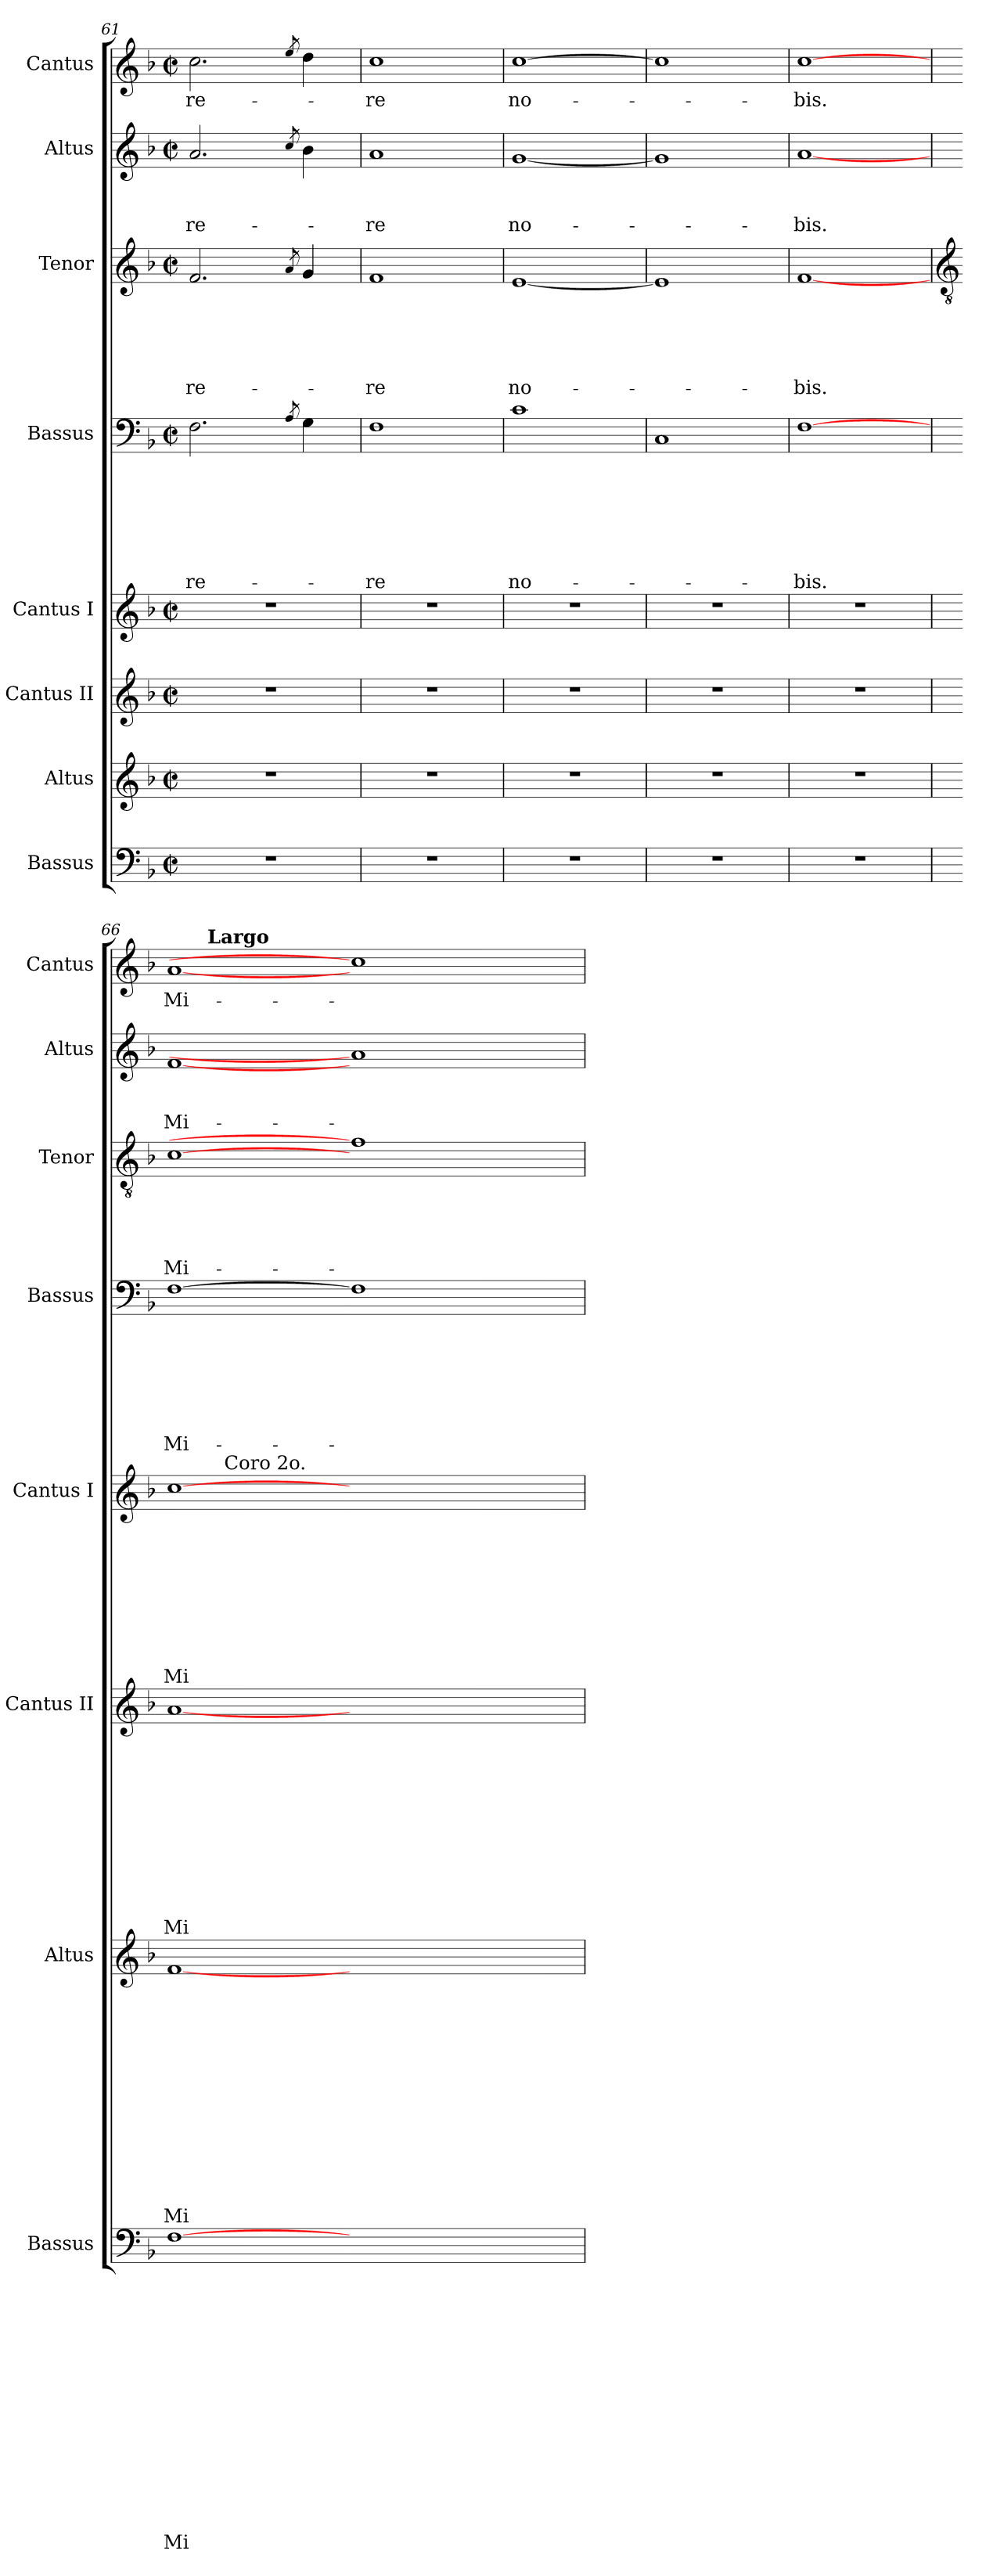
**kern	**text	**text	**text	**text	**text	**text	**text	**text	**text	**text	**text	**text	**text	**text	**text	**kern	**text	**text	**text	**text	**text	**text	**text	**text	**text	**text	**text	**text	**text	**kern	**text	**text	**text	**text	**text	**text	**text	**text	**text	**text	**text	**kern	**text	**text	**text	**text	**text	**text	**text	**text	**text	**kern	**text	**text	**text	**text	**text	**text	**text	**kern	**text	**text	**text	**text	**text	**kern	**text	**text	**text	**kern	**text
*part8	*part8	*part8	*part8	*part8	*part8	*part8	*part8	*part8	*part8	*part8	*part8	*part8	*part8	*part8	*part8	*part7	*part7	*part7	*part7	*part7	*part7	*part7	*part7	*part7	*part7	*part7	*part7	*part7	*part7	*part6	*part6	*part6	*part6	*part6	*part6	*part6	*part6	*part6	*part6	*part6	*part6	*part5	*part5	*part5	*part5	*part5	*part5	*part5	*part5	*part5	*part5	*part4	*part4	*part4	*part4	*part4	*part4	*part4	*part4	*part3	*part3	*part3	*part3	*part3	*part3	*part2	*part2	*part2	*part2	*part1	*part1
*staff8	*staff8	*staff8	*staff8	*staff8	*staff8	*staff8	*staff8	*staff8	*staff8	*staff8	*staff8	*staff8	*staff8	*staff8	*staff8	*staff7	*staff7	*staff7	*staff7	*staff7	*staff7	*staff7	*staff7	*staff7	*staff7	*staff7	*staff7	*staff7	*staff7	*staff6	*staff6	*staff6	*staff6	*staff6	*staff6	*staff6	*staff6	*staff6	*staff6	*staff6	*staff6	*staff5	*staff5	*staff5	*staff5	*staff5	*staff5	*staff5	*staff5	*staff5	*staff5	*staff4	*staff4	*staff4	*staff4	*staff4	*staff4	*staff4	*staff4	*staff3	*staff3	*staff3	*staff3	*staff3	*staff3	*staff2	*staff2	*staff2	*staff2	*staff1	*staff1
*I"Bassus	*	*	*	*	*	*	*	*	*	*	*	*	*	*	*	*I"Altus	*	*	*	*	*	*	*	*	*	*	*	*	*	*I"Cantus II	*	*	*	*	*	*	*	*	*	*	*	*I"Cantus I	*	*	*	*	*	*	*	*	*	*I"Bassus	*	*	*	*	*	*	*	*I"Tenor	*	*	*	*	*	*I"Altus	*	*	*	*I"Cantus	*
*I'Bassus	*	*	*	*	*	*	*	*	*	*	*	*	*	*	*	*I'Altus	*	*	*	*	*	*	*	*	*	*	*	*	*	*I'Cantus II	*	*	*	*	*	*	*	*	*	*	*	*I'Cantus I	*	*	*	*	*	*	*	*	*	*I'Bassus	*	*	*	*	*	*	*	*I'Tenor	*	*	*	*	*	*I'Altus	*	*	*	*I'Cantus	*
*clefF4	*	*	*	*	*	*	*	*	*	*	*	*	*	*	*	*clefG2	*	*	*	*	*	*	*	*	*	*	*	*	*	*clefG2	*	*	*	*	*	*	*	*	*	*	*	*clefG2	*	*	*	*	*	*	*	*	*	*clefF4	*	*	*	*	*	*	*	*clefG2	*	*	*	*	*	*clefG2	*	*	*	*clefG2	*
*k[b-]	*	*	*	*	*	*	*	*	*	*	*	*	*	*	*	*k[b-]	*	*	*	*	*	*	*	*	*	*	*	*	*	*k[b-]	*	*	*	*	*	*	*	*	*	*	*	*k[b-]	*	*	*	*	*	*	*	*	*	*k[b-]	*	*	*	*	*	*	*	*k[b-]	*	*	*	*	*	*k[b-]	*	*	*	*k[b-]	*
*F:	*	*	*	*	*	*	*	*	*	*	*	*	*	*	*	*F:	*	*	*	*	*	*	*	*	*	*	*	*	*	*F:	*	*	*	*	*	*	*	*	*	*	*	*F:	*	*	*	*	*	*	*	*	*	*F:	*	*	*	*	*	*	*	*F:	*	*	*	*	*	*F:	*	*	*	*F:	*
*M2/2	*	*	*	*	*	*	*	*	*	*	*	*	*	*	*	*M2/2	*	*	*	*	*	*	*	*	*	*	*	*	*	*M2/2	*	*	*	*	*	*	*	*	*	*	*	*M2/2	*	*	*	*	*	*	*	*	*	*M2/2	*	*	*	*	*	*	*	*M2/2	*	*	*	*	*	*M2/2	*	*	*	*M2/2	*
*met(c|)	*	*	*	*	*	*	*	*	*	*	*	*	*	*	*	*met(c|)	*	*	*	*	*	*	*	*	*	*	*	*	*	*met(c|)	*	*	*	*	*	*	*	*	*	*	*	*met(c|)	*	*	*	*	*	*	*	*	*	*met(c|)	*	*	*	*	*	*	*	*met(c|)	*	*	*	*	*	*met(c|)	*	*	*	*met(c|)	*
=61	=61	=61	=61	=61	=61	=61	=61	=61	=61	=61	=61	=61	=61	=61	=61	=61	=61	=61	=61	=61	=61	=61	=61	=61	=61	=61	=61	=61	=61	=61	=61	=61	=61	=61	=61	=61	=61	=61	=61	=61	=61	=61	=61	=61	=61	=61	=61	=61	=61	=61	=61	=61	=61	=61	=61	=61	=61	=61	=61	=61	=61	=61	=61	=61	=61	=61	=61	=61	=61	=61	=61
!	!	!	!	!	!	!	!	!	!	!	!	!	!	!	!	!	!	!	!	!	!	!	!	!	!	!	!	!	!	!	!	!	!	!	!	!	!	!	!	!	!	!	!	!	!	!	!	!	!	!	!	!	!	!	!	!	!	!	!LO:LY:b	!	!	!	!	!	!LO:LY:b	!	!	!	!LO:LY:a	!	!LO:LY:b
1r	.	.	.	.	.	.	.	.	.	.	.	.	.	.	.	1r	.	.	.	.	.	.	.	.	.	.	.	.	.	1r	.	.	.	.	.	.	.	.	.	.	.	1r	.	.	.	.	.	.	.	.	.	2.F\	.	.	.	.	.	.	-re-	2.f/	.	.	.	.	-re-	2.a/	.	.	-re-	2.cc\	-re-
.	.	.	.	.	.	.	.	.	.	.	.	.	.	.	.	.	.	.	.	.	.	.	.	.	.	.	.	.	.	.	.	.	.	.	.	.	.	.	.	.	.	.	.	.	.	.	.	.	.	.	.	8qA/	.	.	.	.	.	.	.	8qa/	.	.	.	.	.	8qcc/	.	.	.	8qee/	.
.	.	.	.	.	.	.	.	.	.	.	.	.	.	.	.	.	.	.	.	.	.	.	.	.	.	.	.	.	.	.	.	.	.	.	.	.	.	.	.	.	.	.	.	.	.	.	.	.	.	.	.	4G\	.	.	.	.	.	.	.	4g/	.	.	.	.	.	4b-\	.	.	.	4dd\	.
=62	=62	=62	=62	=62	=62	=62	=62	=62	=62	=62	=62	=62	=62	=62	=62	=62	=62	=62	=62	=62	=62	=62	=62	=62	=62	=62	=62	=62	=62	=62	=62	=62	=62	=62	=62	=62	=62	=62	=62	=62	=62	=62	=62	=62	=62	=62	=62	=62	=62	=62	=62	=62	=62	=62	=62	=62	=62	=62	=62	=62	=62	=62	=62	=62	=62	=62	=62	=62	=62	=62	=62
!	!	!	!	!	!	!	!	!	!	!	!	!	!	!	!	!	!	!	!	!	!	!	!	!	!	!	!	!	!	!	!	!	!	!	!	!	!	!	!	!	!	!	!	!	!	!	!	!	!	!	!	!	!	!	!	!	!	!	!LO:LY:b	!	!	!	!	!	!LO:LY:b	!	!	!	!LO:LY:a	!	!LO:LY:b
1r	.	.	.	.	.	.	.	.	.	.	.	.	.	.	.	1r	.	.	.	.	.	.	.	.	.	.	.	.	.	1r	.	.	.	.	.	.	.	.	.	.	.	1r	.	.	.	.	.	.	.	.	.	1F	.	.	.	.	.	.	-re	1f	.	.	.	.	-re	1a	.	.	-re	1cc	-re
=63	=63	=63	=63	=63	=63	=63	=63	=63	=63	=63	=63	=63	=63	=63	=63	=63	=63	=63	=63	=63	=63	=63	=63	=63	=63	=63	=63	=63	=63	=63	=63	=63	=63	=63	=63	=63	=63	=63	=63	=63	=63	=63	=63	=63	=63	=63	=63	=63	=63	=63	=63	=63	=63	=63	=63	=63	=63	=63	=63	=63	=63	=63	=63	=63	=63	=63	=63	=63	=63	=63	=63
!	!	!	!	!	!	!	!	!	!	!	!	!	!	!	!	!	!	!	!	!	!	!	!	!	!	!	!	!	!	!	!	!	!	!	!	!	!	!	!	!	!	!	!	!	!	!	!	!	!	!	!	!	!	!	!	!	!	!	!LO:LY:b	!	!	!	!	!	!LO:LY:b	!	!	!	!LO:LY:a	!	!LO:LY:b
1r	.	.	.	.	.	.	.	.	.	.	.	.	.	.	.	1r	.	.	.	.	.	.	.	.	.	.	.	.	.	1r	.	.	.	.	.	.	.	.	.	.	.	1r	.	.	.	.	.	.	.	.	.	1c	.	.	.	.	.	.	no-	[<1e	.	.	.	.	no-	[<1g	.	.	no-	[>1cc	no-
=64	=64	=64	=64	=64	=64	=64	=64	=64	=64	=64	=64	=64	=64	=64	=64	=64	=64	=64	=64	=64	=64	=64	=64	=64	=64	=64	=64	=64	=64	=64	=64	=64	=64	=64	=64	=64	=64	=64	=64	=64	=64	=64	=64	=64	=64	=64	=64	=64	=64	=64	=64	=64	=64	=64	=64	=64	=64	=64	=64	=64	=64	=64	=64	=64	=64	=64	=64	=64	=64	=64	=64
1r	.	.	.	.	.	.	.	.	.	.	.	.	.	.	.	1r	.	.	.	.	.	.	.	.	.	.	.	.	.	1r	.	.	.	.	.	.	.	.	.	.	.	1r	.	.	.	.	.	.	.	.	.	1C	.	.	.	.	.	.	.	1e]	.	.	.	.	.	1g]	.	.	.	1cc]	.
=65	=65	=65	=65	=65	=65	=65	=65	=65	=65	=65	=65	=65	=65	=65	=65	=65	=65	=65	=65	=65	=65	=65	=65	=65	=65	=65	=65	=65	=65	=65	=65	=65	=65	=65	=65	=65	=65	=65	=65	=65	=65	=65	=65	=65	=65	=65	=65	=65	=65	=65	=65	=65	=65	=65	=65	=65	=65	=65	=65	=65	=65	=65	=65	=65	=65	=65	=65	=65	=65	=65	=65
!	!	!	!	!	!	!	!	!	!	!	!	!	!	!	!	!	!	!	!	!	!	!	!	!	!	!	!	!	!	!	!	!	!	!	!	!	!	!	!	!	!	!	!	!	!	!	!	!	!	!	!	!	!	!	!	!	!	!	!LO:LY:b	!	!	!	!	!	!LO:LY:b	!	!	!	!LO:LY:a	!	!LO:LY:b
1r	.	.	.	.	.	.	.	.	.	.	.	.	.	.	.	1r	.	.	.	.	.	.	.	.	.	.	.	.	.	1r	.	.	.	.	.	.	.	.	.	.	.	1r	.	.	.	.	.	.	.	.	.	[1F	.	.	.	.	.	.	-bis.	[1f	.	.	.	.	-bis.	[1a	.	.	-bis.	[1cc	-bis.
!!LO:PB:g=z
=66!	=66!	=66!	=66!	=66!	=66!	=66!	=66!	=66!	=66!	=66!	=66!	=66!	=66!	=66!	=66!	=66!	=66!	=66!	=66!	=66!	=66!	=66!	=66!	=66!	=66!	=66!	=66!	=66!	=66!	=66!	=66!	=66!	=66!	=66!	=66!	=66!	=66!	=66!	=66!	=66!	=66!	=66!	=66!	=66!	=66!	=66!	=66!	=66!	=66!	=66!	=66!	=66!	=66!	=66!	=66!	=66!	=66!	=66!	=66!	=66!	=66!	=66!	=66!	=66!	=66!	=66!	=66!	=66!	=66!	=66!	=66!
*	*	*	*	*	*	*	*	*	*	*	*	*	*	*	*	*	*	*	*	*	*	*	*	*	*	*	*	*	*	*	*	*	*	*	*	*	*	*	*	*	*	*	*	*	*	*	*	*	*	*	*	*	*	*	*	*	*	*	*	*clefGv2	*	*	*	*	*	*	*	*	*	*	*
!	!	!	!	!	!	!	!	!	!	!	!	!	!	!	!LO:LY:a	!	!	!	!	!	!	!	!	!	!	!	!	!	!LO:LY:b	!	!	!	!	!	!	!	!	!	!	!	!LO:LY:a	!	!	!	!	!	!	!	!	!	!LO:LY:b	!	!	!	!	!	!	!	!LO:LY:b	!	!	!	!	!	!LO:LY:b	!	!	!	!LO:LY:a	!	!LO:LY:b
*	*	*	*	*	*	*	*	*	*	*	*	*	*	*	*	*	*	*	*	*	*	*	*	*	*	*	*	*	*	*	*	*	*	*	*	*	*	*	*	*	*	*^	*	*	*	*	*	*	*	*	*	*	*	*	*	*	*	*	*	*	*	*	*	*	*	*	*	*	*	*^	*
[>1F	.	.	.	.	.	.	.	.	.	.	.	.	.	.	Mi-	[<1f	.	.	.	.	.	.	.	.	.	.	.	.	Mi-	[<1a	.	.	.	.	.	.	.	.	.	.	Mi-	[>1cc	8ryy	.	.	.	.	.	.	.	.	Mi-	[>1F	.	.	.	.	.	.	Mi-	[>1c	.	.	.	.	Mi-	[<1f	.	.	Mi-	[<1a	8ryy	Mi-
!	!	!	!	!	!	!	!	!	!	!	!	!	!	!	!	!	!	!	!	!	!	!	!	!	!	!	!	!	!	!	!	!	!	!	!	!	!	!	!	!	!	!	!	!	!	!	!	!	!	!	!	!	!	!	!	!	!	!	!	!	!	!	!	!	!	!	!	!	!	!	!	!LO:TX:a:B:t=Largo	!
.	.	.	.	.	.	.	.	.	.	.	.	.	.	.	.	.	.	.	.	.	.	.	.	.	.	.	.	.	.	.	.	.	.	.	.	.	.	.	.	.	.	.	32ryy	.	.	.	.	.	.	.	.	.	.	.	.	.	.	.	.	.	.	.	.	.	.	.	.	.	.	.	.	1...ryy	.
!	!	!	!	!	!	!	!	!	!	!	!	!	!	!	!	!	!	!	!	!	!	!	!	!	!	!	!	!	!	!	!	!	!	!	!	!	!	!	!	!	!	!	!LO:TX:a:t=Coro 2o.	!	!	!	!	!	!	!	!	!	!	!	!	!	!	!	!	!	!	!	!	!	!	!	!	!	!	!	!	!	!
.	.	.	.	.	.	.	.	.	.	.	.	.	.	.	.	.	.	.	.	.	.	.	.	.	.	.	.	.	.	.	.	.	.	.	.	.	.	.	.	.	.	.	1ryy	.	.	.	.	.	.	.	.	.	.	.	.	.	.	.	.	.	.	.	.	.	.	.	.	.	.	.	.	.	.
1ryy	.	.	.	.	.	.	.	.	.	.	.	.	.	.	.	1ryy	.	.	.	.	.	.	.	.	.	.	.	.	.	1ryy	.	.	.	.	.	.	.	.	.	.	.	1ryy	.	.	.	.	.	.	.	.	.	.	1F]	.	.	.	.	.	.	.	1f]	.	.	.	.	.	1a]	.	.	.	1cc]	.	.
.	.	.	.	.	.	.	.	.	.	.	.	.	.	.	.	.	.	.	.	.	.	.	.	.	.	.	.	.	.	.	.	.	.	.	.	.	.	.	.	.	.	.	2ryy	.	.	.	.	.	.	.	.	.	.	.	.	.	.	.	.	.	.	.	.	.	.	.	.	.	.	.	.	.	.
.	.	.	.	.	.	.	.	.	.	.	.	.	.	.	.	.	.	.	.	.	.	.	.	.	.	.	.	.	.	.	.	.	.	.	.	.	.	.	.	.	.	.	4ryy	.	.	.	.	.	.	.	.	.	.	.	.	.	.	.	.	.	.	.	.	.	.	.	.	.	.	.	.	.	.
.	.	.	.	.	.	.	.	.	.	.	.	.	.	.	.	.	.	.	.	.	.	.	.	.	.	.	.	.	.	.	.	.	.	.	.	.	.	.	.	.	.	.	16.ryy	.	.	.	.	.	.	.	.	.	.	.	.	.	.	.	.	.	.	.	.	.	.	.	.	.	.	.	.	.	.
*	*	*	*	*	*	*	*	*	*	*	*	*	*	*	*	*	*	*	*	*	*	*	*	*	*	*	*	*	*	*	*	*	*	*	*	*	*	*	*	*	*	*v	*v	*	*	*	*	*	*	*	*	*	*	*	*	*	*	*	*	*	*	*	*	*	*	*	*	*	*	*	*v	*v	*
=	=	=	=	=	=	=	=	=	=	=	=	=	=	=	=	=	=	=	=	=	=	=	=	=	=	=	=	=	=	=	=	=	=	=	=	=	=	=	=	=	=	=	=	=	=	=	=	=	=	=	=	=	=	=	=	=	=	=	=	=	=	=	=	=	=	=	=	=	=	=	=
*-	*-	*-	*-	*-	*-	*-	*-	*-	*-	*-	*-	*-	*-	*-	*-	*-	*-	*-	*-	*-	*-	*-	*-	*-	*-	*-	*-	*-	*-	*-	*-	*-	*-	*-	*-	*-	*-	*-	*-	*-	*-	*-	*-	*-	*-	*-	*-	*-	*-	*-	*-	*-	*-	*-	*-	*-	*-	*-	*-	*-	*-	*-	*-	*-	*-	*-	*-	*-	*-	*-	*-
